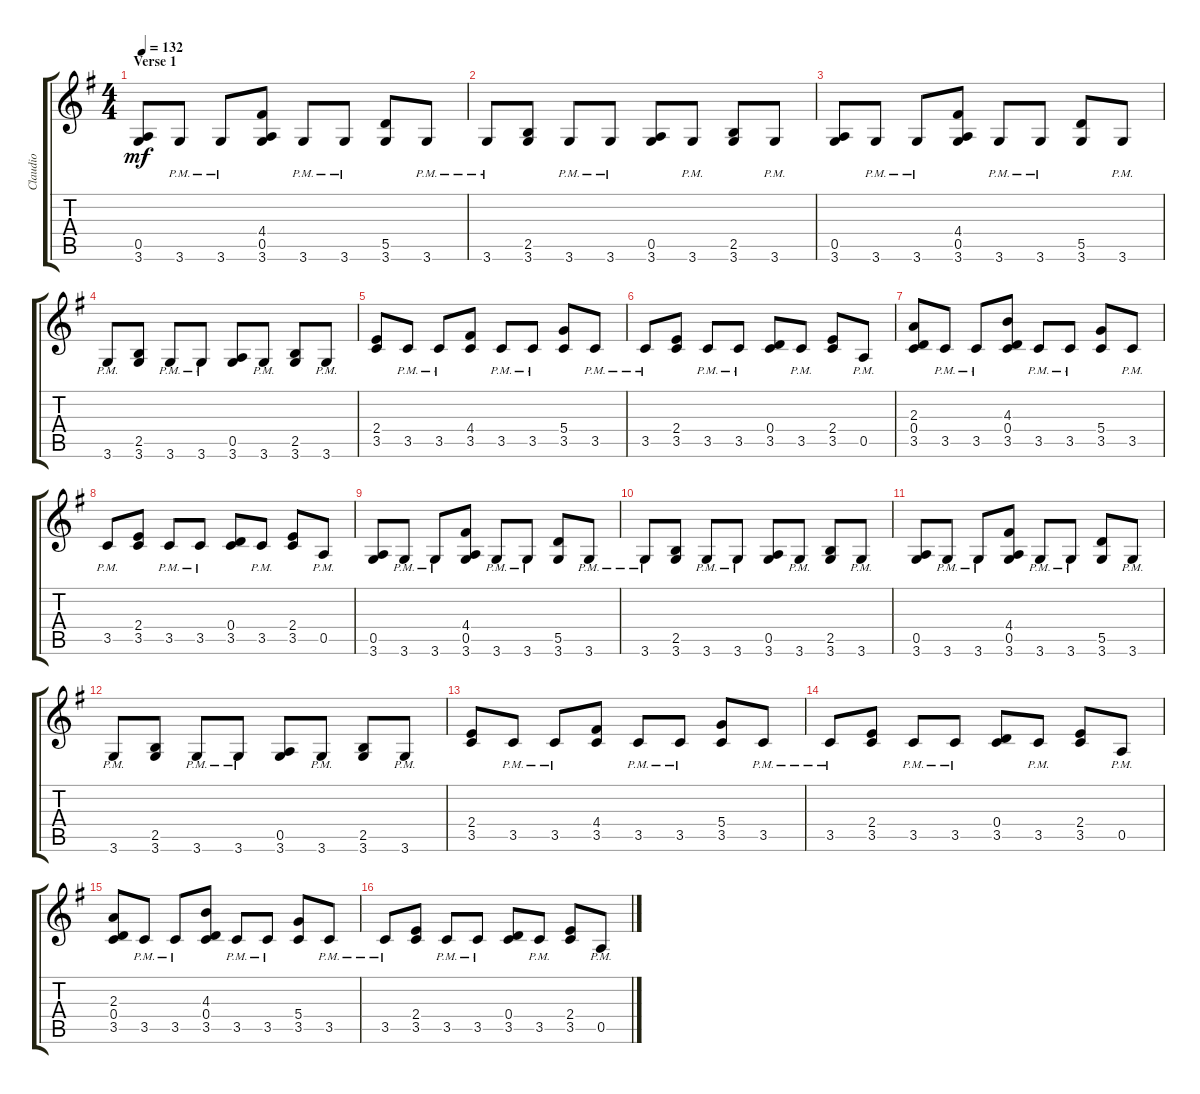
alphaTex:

\track ("Claudio" "Claudio") {instrument overdrivenguitar}
\staff {score tabs}
\tuning (E4 B3 G3 D3 A2 E2) {hide}
\ts (4 4)
\section ("" "Verse 1")
\tempo 132
\clef g2
\ks g
(0.5 3.6).8{dy mf} 3.6{pm}.8 3.6{pm}.8 (4.4 0.5 3.6).8 3.6{pm}.8 3.6{pm}.8 (5.5 3.6).8 3.6{pm}.8 |
3.6{pm}.8 (2.5 3.6).8 3.6{pm}.8 3.6{pm}.8 (0.5 3.6).8 3.6{pm}.8 (2.5 3.6).8 3.6{pm}.8 |
(0.5 3.6).8 3.6{pm}.8 3.6{pm}.8 (4.4 0.5 3.6).8 3.6{pm}.8 3.6{pm}.8 (5.5 3.6).8 3.6{pm}.8 |
3.6{pm}.8 (2.5 3.6).8 3.6{pm}.8 3.6{pm}.8 (0.5 3.6).8 3.6{pm}.8 (2.5 3.6).8 3.6{pm}.8 |
(2.4 3.5).8 3.5{pm}.8 3.5{pm}.8 (4.4 3.5).8 3.5{pm}.8 3.5{pm}.8 (5.4 3.5).8 3.5{pm}.8 |
3.5{pm}.8 (2.4 3.5).8 3.5{pm}.8 3.5{pm}.8 (0.4 3.5).8 3.5{pm}.8 (2.4 3.5).8 0.5{pm}.8 |
(2.3 0.4 3.5).8 3.5{pm}.8 3.5{pm}.8 (4.3 0.4 3.5).8 3.5{pm}.8 3.5{pm}.8 (5.4 3.5).8 3.5{pm}.8 |
3.5{pm}.8 (2.4 3.5).8 3.5{pm}.8 3.5{pm}.8 (0.4 3.5).8 3.5{pm}.8 (2.4 3.5).8 0.5{pm}.8 |
(0.5 3.6).8 3.6{pm}.8 3.6{pm}.8 (4.4 0.5 3.6).8 3.6{pm}.8 3.6{pm}.8 (5.5 3.6).8 3.6{pm}.8 |
3.6{pm}.8 (2.5 3.6).8 3.6{pm}.8 3.6{pm}.8 (0.5 3.6).8 3.6{pm}.8 (2.5 3.6).8 3.6{pm}.8 |
(0.5 3.6).8 3.6{pm}.8 3.6{pm}.8 (4.4 0.5 3.6).8 3.6{pm}.8 3.6{pm}.8 (5.5 3.6).8 3.6{pm}.8 |
3.6{pm}.8 (2.5 3.6).8 3.6{pm}.8 3.6{pm}.8 (0.5 3.6).8 3.6{pm}.8 (2.5 3.6).8 3.6{pm}.8 |
(2.4 3.5).8 3.5{pm}.8 3.5{pm}.8 (4.4 3.5).8 3.5{pm}.8 3.5{pm}.8 (5.4 3.5).8 3.5{pm}.8 |
3.5{pm}.8 (2.4 3.5).8 3.5{pm}.8 3.5{pm}.8 (0.4 3.5).8 3.5{pm}.8 (2.4 3.5).8 0.5{pm}.8 |
(2.3 0.4 3.5).8 3.5{pm}.8 3.5{pm}.8 (4.3 0.4 3.5).8 3.5{pm}.8 3.5{pm}.8 (5.4 3.5).8 3.5{pm}.8 |
3.5{pm}.8 (2.4 3.5).8 3.5{pm}.8 3.5{pm}.8 (0.4 3.5).8 3.5{pm}.8 (2.4 3.5).8 0.5{pm}.8
